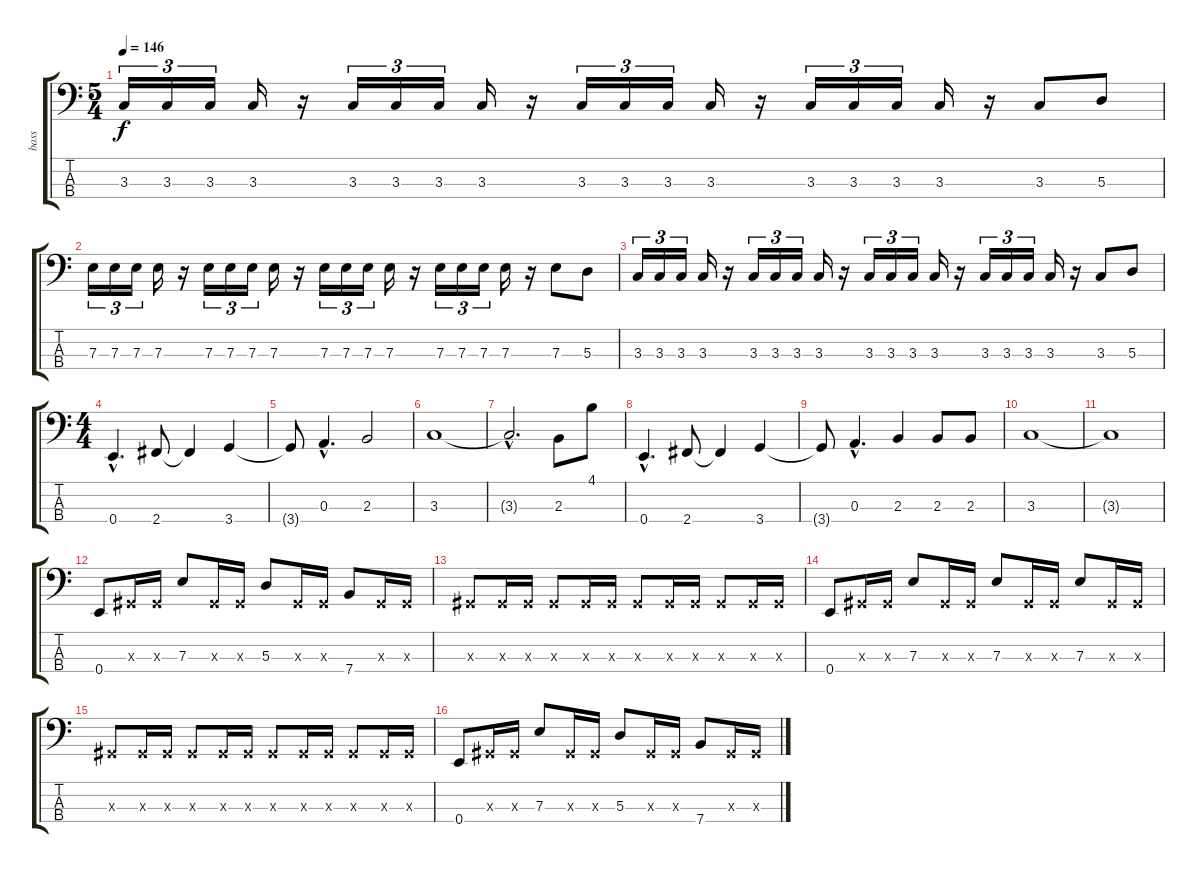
\track ("bass" "bass") {instrument electricbasspick}
\staff {score tabs}
\tuning (G2 D2 A1 E1) {hide}
\ts (5 4)
\tempo 146
\clef f4
\ks c
3.3.16{tu (3 2) dy f} 3.3.16{tu (3 2)} 3.3.16{tu (3 2)} 3.3.16 r.16 3.3.16{tu (3 2)} 3.3.16{tu (3 2)} 3.3.16{tu (3 2)} 3.3.16 r.16 3.3.16{tu (3 2)} 3.3.16{tu (3 2)} 3.3.16{tu (3 2)} 3.3.16 r.16 3.3.16{tu (3 2)} 3.3.16{tu (3 2)} 3.3.16{tu (3 2)} 3.3.16 r.16 3.3.8 5.3.8 |
7.3.16{tu (3 2)} 7.3.16{tu (3 2)} 7.3.16{tu (3 2)} 7.3.16 r.16 7.3.16{tu (3 2)} 7.3.16{tu (3 2)} 7.3.16{tu (3 2)} 7.3.16 r.16 7.3.16{tu (3 2)} 7.3.16{tu (3 2)} 7.3.16{tu (3 2)} 7.3.16 r.16 7.3.16{tu (3 2)} 7.3.16{tu (3 2)} 7.3.16{tu (3 2)} 7.3.16 r.16 7.3.8 5.3.8 |
3.3.16{tu (3 2)} 3.3.16{tu (3 2)} 3.3.16{tu (3 2)} 3.3.16 r.16 3.3.16{tu (3 2)} 3.3.16{tu (3 2)} 3.3.16{tu (3 2)} 3.3.16 r.16 3.3.16{tu (3 2)} 3.3.16{tu (3 2)} 3.3.16{tu (3 2)} 3.3.16 r.16 3.3.16{tu (3 2)} 3.3.16{tu (3 2)} 3.3.16{tu (3 2)} 3.3.16 r.16 3.3.8 5.3.8 |
\ts (4 4)
0.4{hac}.4{d} 2.4.8 2.4{t}.4 3.4.4 |
3.4{t}.8 0.3{hac}.4{d} 2.3.2 |
3.3.1 |
3.3{hac t}.2{d} 2.3.8 4.1.8 |
0.4{hac}.4{d} 2.4.8 2.4{t}.4 3.4.4 |
3.4{t}.8 0.3{hac}.4{d} 2.3.4 2.3.8 2.3.8 |
3.3.1 |
3.3{t}.1 |
0.4.8 -1.3{x}.16 -1.3{x}.16 7.3.8 -1.3{x}.16 -1.3{x}.16 5.3.8 -1.3{x}.16 -1.3{x}.16 7.4.8 -1.3{x}.16 -1.3{x}.16 |
-1.3{x}.8 -1.3{x}.16 -1.3{x}.16 -1.3{x}.8 -1.3{x}.16 -1.3{x}.16 -1.3{x}.8 -1.3{x}.16 -1.3{x}.16 -1.3{x}.8 -1.3{x}.16 -1.3{x}.16 |
0.4.8 -1.3{x}.16 -1.3{x}.16 7.3.8 -1.3{x}.16 -1.3{x}.16 7.3.8 -1.3{x}.16 -1.3{x}.16 7.3.8 -1.3{x}.16 -1.3{x}.16 |
-1.3{x}.8 -1.3{x}.16 -1.3{x}.16 -1.3{x}.8 -1.3{x}.16 -1.3{x}.16 -1.3{x}.8 -1.3{x}.16 -1.3{x}.16 -1.3{x}.8 -1.3{x}.16 -1.3{x}.16 |
0.4.8 -1.3{x}.16 -1.3{x}.16 7.3.8 -1.3{x}.16 -1.3{x}.16 5.3.8 -1.3{x}.16 -1.3{x}.16 7.4.8 -1.3{x}.16 -1.3{x}.16
